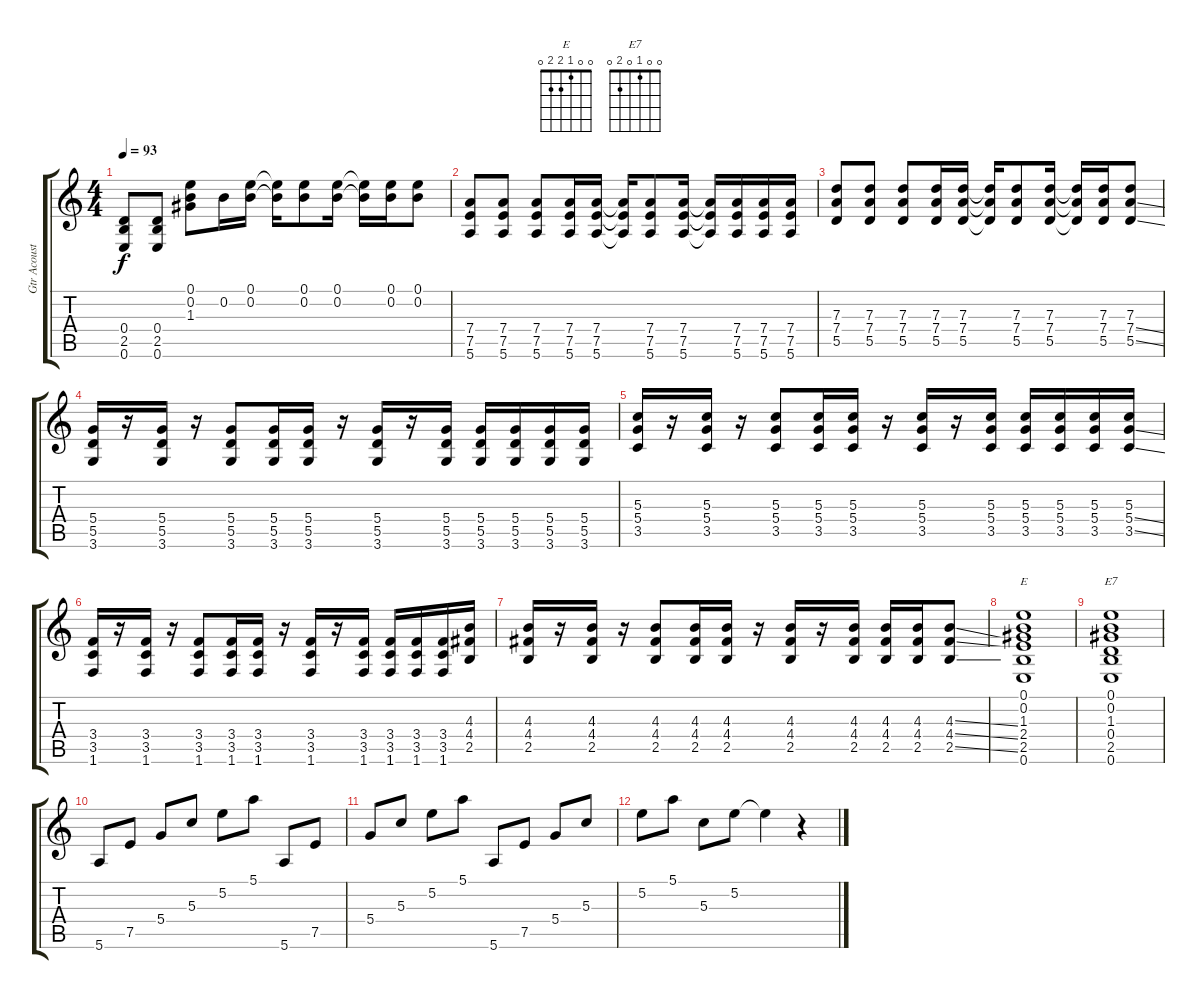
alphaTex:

\track ("Gtr Acoustique" "Gtr Acoust") {instrument electricguitarclean}
\staff {score tabs}
\tuning (E4 B3 G3 D3 A2 E2) {hide}
\chord ("E" 0 0 1 2 2 0)
\chord ("E7" 0 0 1 0 2 0)
\ts (4 4)
\tempo 93
\clef g2
\ks c
(0.4 2.5 0.6).8{dy f} (0.4 2.5 0.6).8 (0.1 0.2 1.3).8 0.2.16 (0.1 0.2).16 (0.1{t} 0.2{t}).16 (0.1 0.2).8 (0.1 0.2).16 (0.1{t} 0.2{t}).16 (0.1 0.2).16 (0.1 0.2).8 |
(7.4 7.5 5.6).8 (7.4 7.5 5.6).8 (7.4 7.5 5.6).8 (7.4 7.5 5.6).16 (7.4 7.5 5.6).16 (7.4{t} 7.5{t} 5.6{t}).16 (7.4 7.5 5.6).8 (7.4 7.5 5.6).16 (7.4{t} 7.5{t} 5.6{t}).16 (7.4 7.5 5.6).16 (7.4 7.5 5.6).16 (7.4 7.5 5.6).16 |
(7.3 7.4 5.5).8 (7.3 7.4 5.5).8 (7.3 7.4 5.5).8 (7.3 7.4 5.5).16 (7.3 7.4 5.5).16 (7.3{t} 7.4{t} 5.5{t}).16 (7.3 7.4 5.5).8 (7.3 7.4 5.5).16 (7.3{t} 7.4{t} 5.5{t}).16 (7.3 7.4 5.5).16 (7.3 7.4{ss} 5.5{ss}).8 |
(5.4 5.5 3.6).16 r.16 (5.4 5.5 3.6).16 r.16 (5.4 5.5 3.6).8 (5.4 5.5 3.6).16 (5.4 5.5 3.6).16 r.16 (5.4 5.5 3.6).16 r.16 (5.4 5.5 3.6).16 (5.4 5.5 3.6).16 (5.4 5.5 3.6).16 (5.4 5.5 3.6).16 (5.4 5.5 3.6).16 |
(5.3 5.4 3.5).16 r.16 (5.3 5.4 3.5).16 r.16 (5.3 5.4 3.5).8 (5.3 5.4 3.5).16 (5.3 5.4 3.5).16 r.16 (5.3 5.4 3.5).16 r.16 (5.3 5.4 3.5).16 (5.3 5.4 3.5).16 (5.3 5.4 3.5).16 (5.3 5.4 3.5).16 (5.3 5.4{ss} 3.5{ss}).16 |
(3.4 3.5 1.6).16 r.16 (3.4 3.5 1.6).16 r.16 (3.4 3.5 1.6).8 (3.4 3.5 1.6).16 (3.4 3.5 1.6).16 r.16 (3.4 3.5 1.6).16 r.16 (3.4 3.5 1.6).16 (3.4 3.5 1.6).16 (3.4 3.5 1.6).16 (3.4 3.5 1.6).16 (4.3 4.4 2.5).16 |
(4.3 4.4 2.5).16 r.16 (4.3 4.4 2.5).16 r.16 (4.3 4.4 2.5).8 (4.3 4.4 2.5).16 (4.3 4.4 2.5).16 r.16 (4.3 4.4 2.5).16 r.16 (4.3 4.4 2.5).16 (4.3 4.4 2.5).16 (4.3 4.4 2.5).16 (4.3{ss} 4.4{ss} 2.5{ss}).8 |
(0.1 0.2 1.3 2.4 2.5 0.6).1{ch "E"} |
(0.1 0.2 1.3 0.4 2.5 0.6).1{ch "E7"} |
5.6.8 7.5.8 5.4.8 5.3.8 5.2.8 5.1.8 5.6.8 7.5.8 |
5.4.8 5.3.8 5.2.8 5.1.8 5.6.8 7.5.8 5.4.8 5.3.8 |
5.2.8 5.1.8 5.3.8 5.2.8 5.2{t}.4 r.4
